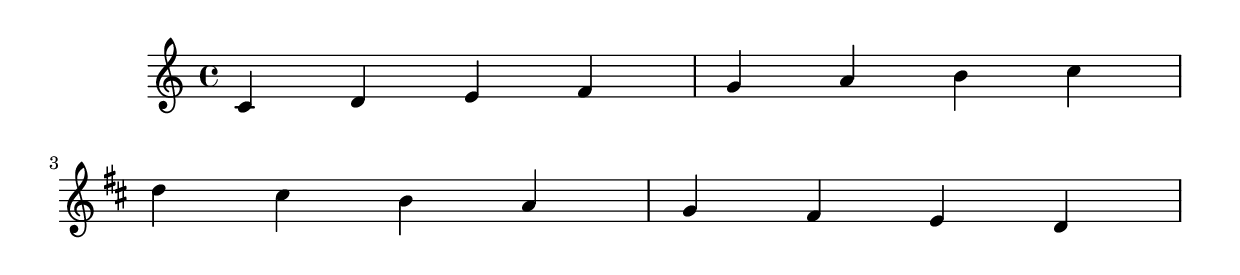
%%  Do not edit this file; it is auto-generated from LSR!
\version "2.11.15"

\header { texidoc = "
According to normal typesetting conventions, LilyPond typesets key
changes at the end of the line, when the change appears at a line
break. This example shows how to change this default to only print the
new key signature at the beginning of the next line.


" }

\score {
   \relative c' {
    \set Staff.explicitKeySignatureVisibility = #end-of-line-invisible
    c d e f | g a b c | \break
    \key d \major
    d cis b a | g fis e d |
  }
}

